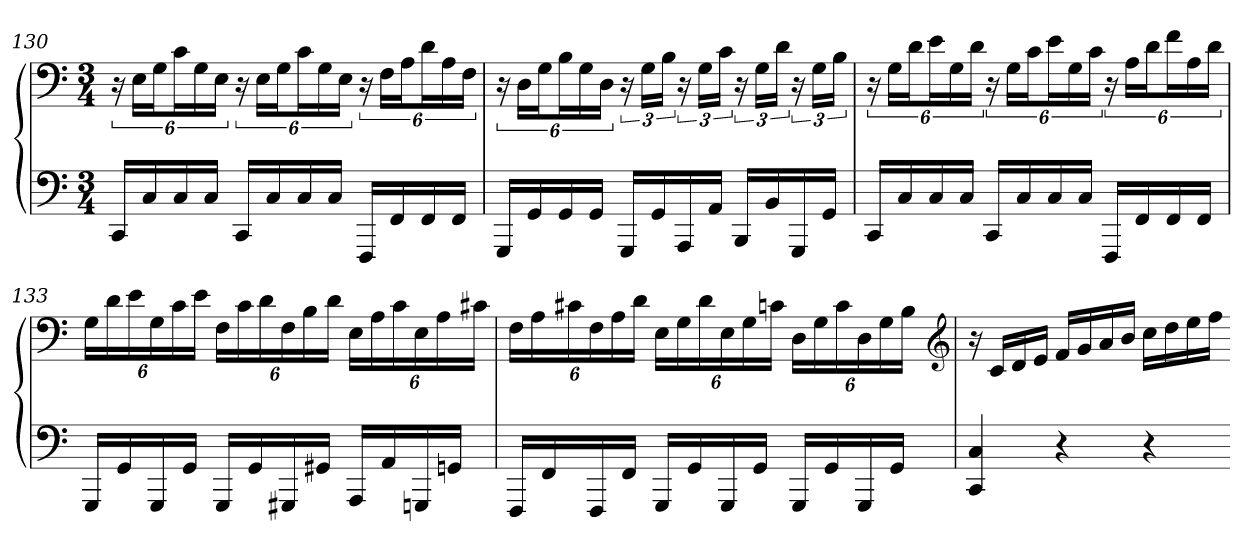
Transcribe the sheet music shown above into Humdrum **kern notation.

**kern	**kern
*part1	*part1
*staff2	*staff1
*clefF4	*clefF4
*k[]	*k[]
*C:	*C:
*M3/4	*M3/4
=130	=130
16CCLL	24r
.	24ELL
16C	.
.	24GJ
16C	24cL
.	24G
16CJJ	.
.	24EJJ
16CCLL	24r
.	24ELL
16C	.
.	24GJ
16C	24cL
.	24G
16CJJ	.
.	24EJJ
16FFFLL	24r
.	24FLL
16FF	.
.	24AJ
16FF	24dL
.	24A
16FFJJ	.
.	24FJJ
=131	=131
16GGGLL	24r
.	24DLL
16GG	.
.	24GJ
16GG	24BL
.	24G
16GGJJ	.
.	24DJJ
16GGGLL	24r
.	24GLL
16GG	.
.	24BJJ
16AAA	24r
.	24GLL
16AAJJ	.
.	24cJJ
16BBBLL	24r
.	24GLL
16BB	.
.	24dJJ
16GGG	24r
.	24GLL
16GGJJ	.
.	24BJJ
=132	=132
16CCLL	24r
.	24GLL
16C	.
.	24dJ
16C	24eL
.	24G
16CJJ	.
.	24dJJ
16CCLL	24r
.	24GLL
16C	.
.	24cJ
16C	24eL
.	24G
16CJJ	.
.	24cJJ
16FFFLL	24r
.	24ALL
16FF	.
.	24dJ
16FF	24fL
.	24A
16FFJJ	.
.	24dJJ
=133	=133
16GGGLL	24GLL
.	24d
16GG	.
.	24e
16GGG	24G
.	24c
16GGJJ	.
.	24eJJ
16GGGLL	24FLL
.	24c
16GG	.
.	24d
16GGG#X	24F
.	24B
16GG#XJJ	.
.	24dJJ
16AAALL	24ELL
.	24A
16AA	.
.	24c
16GGGn	24E
.	24A
16GGnJJ	.
.	24c#XJJ
=134	=134
16FFFLL	24FLL
.	24A
16FF	.
.	24c#X
16FFF	24F
.	24A
16FFJJ	.
.	24dJJ
16GGGLL	24ELL
.	24G
16GG	.
.	24d
16GGG	24E
.	24G
16GGJJ	.
.	24cnJJ
16GGGLL	24DLL
.	24G
16GG	.
.	24c
16GGG	24D
.	24G
16GGJJ	.
.	24BJJ
*	*clefG2
=135	=135
4CC 4C	16r
.	16cLL
.	16d
.	16eJJ
4r	16fLL
.	16g
.	16a
.	16bJJ
4r	16ccLL
.	16dd
.	16ee
.	16ffJJ
=-	=-
*-	*-
